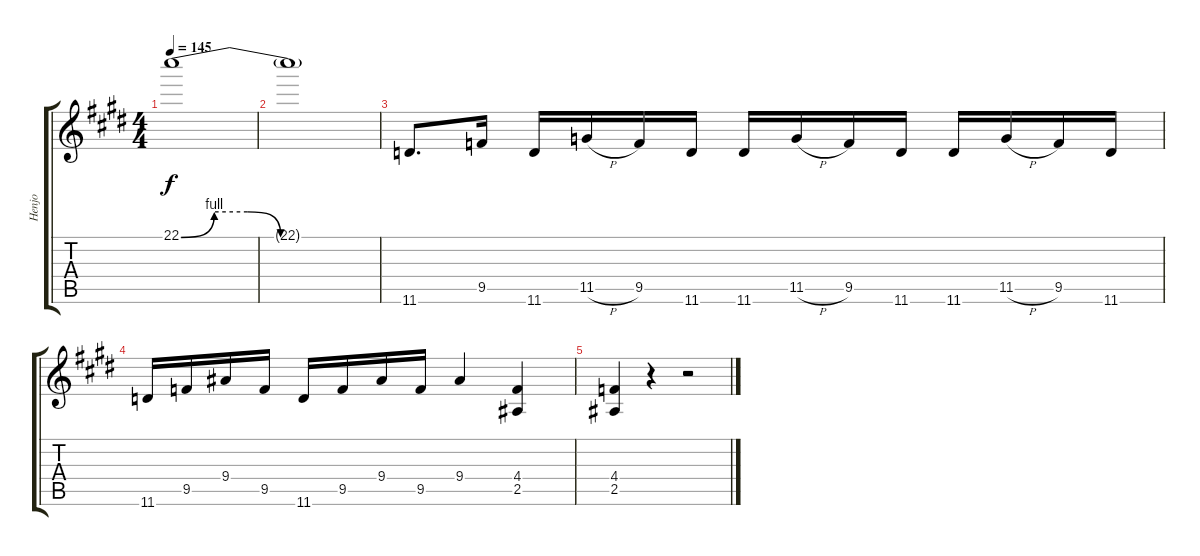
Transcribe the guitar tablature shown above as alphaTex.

\track ("Henjo" "Henjo") {instrument distortionguitar}
\staff {score tabs}
\tuning (Eb4 Bb3 Gb3 Db3 Ab2 Eb2) {hide}
\ts (4 4)
\tempo 145
\clef g2
\ks e
22.1{be (custom 0 0 10 4 20 4 30 0 60 0)}.1{dy f} |
22.1{t}.1 |
11.6.8{d} 9.5.16 11.6.16 11.5{h}.16 9.5.16 11.6.16 11.6.16 11.5{h}.16 9.5.16 11.6.16 11.6.16 11.5{h}.16 9.5.16 11.6.16 |
11.6.16 9.5.16 9.4.16 9.5.16 11.6.16 9.5.16 9.4.16 9.5.16 9.4.4 (4.4 2.5).4 |
(4.4 2.5).4 r.4 r.2
